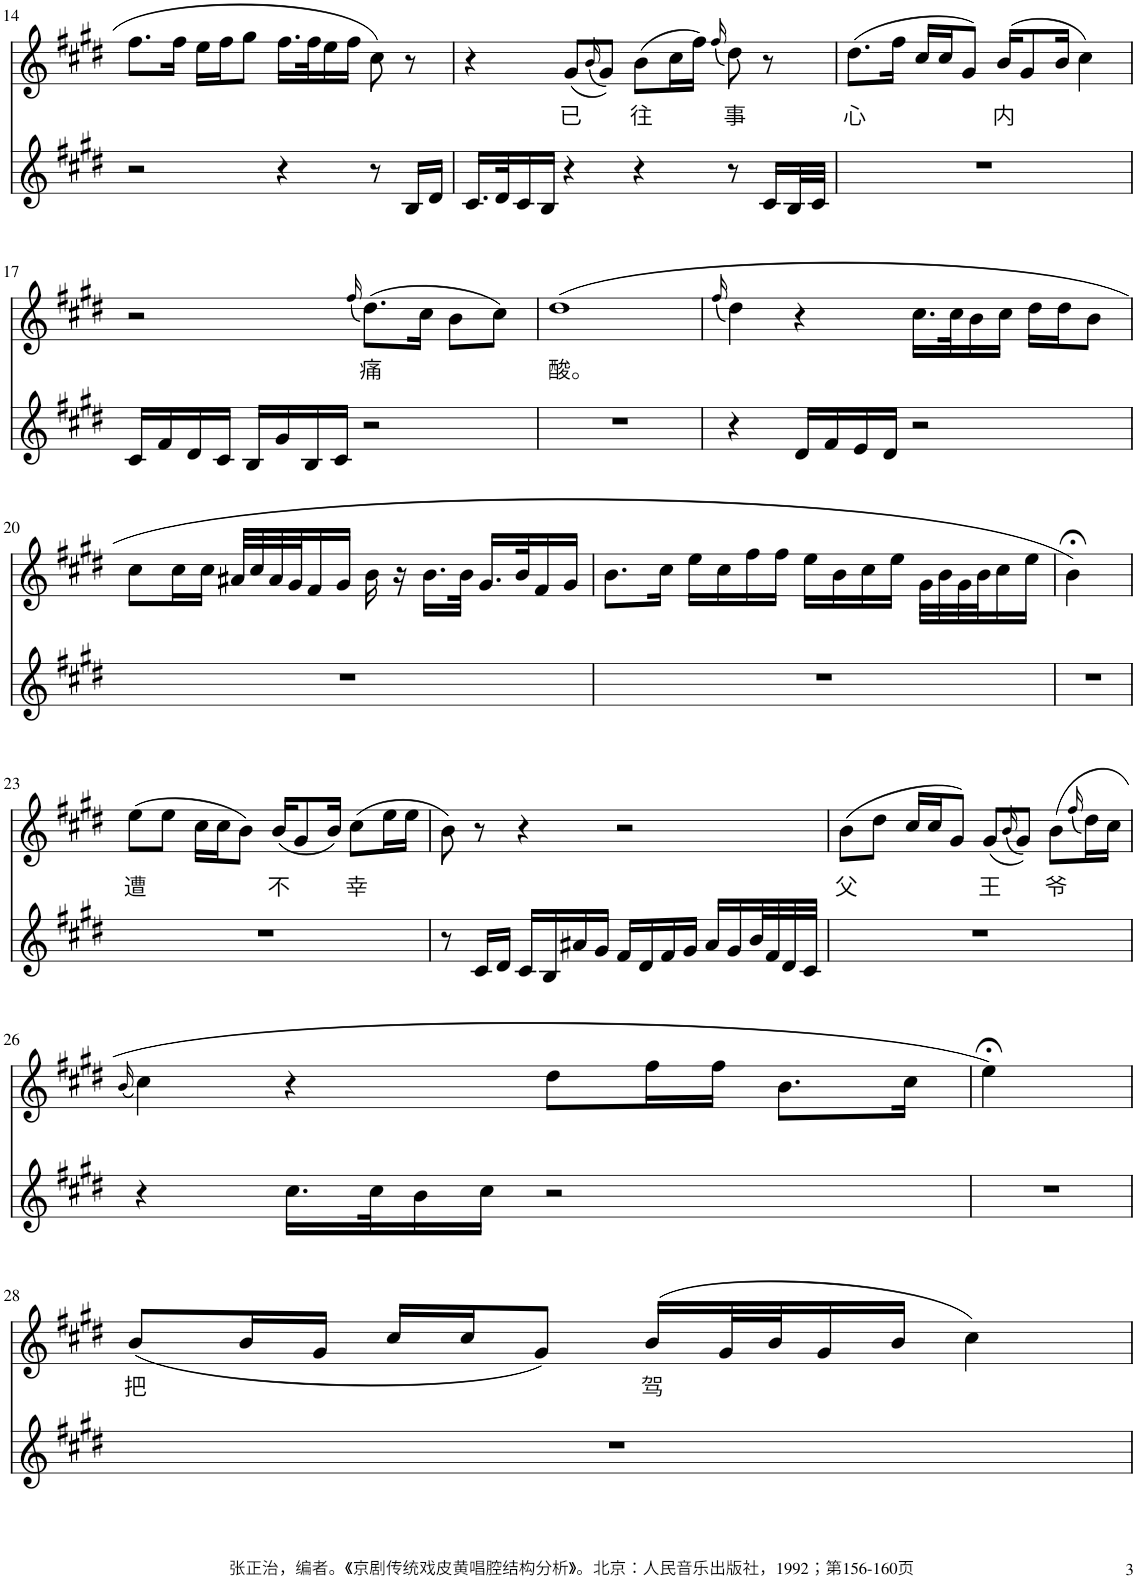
**kern	**kern	**text
*part2	*part1	*part1
*staff2	*staff1	*staff1
*I"Piano	*I"Piano	*
*I'Pno	*I'Pno	*
!!LO:PB:g=z
*clefG2	*clefG2	*
*k[f#c#g#d#]	*k[f#c#g#d#]	*
*M4/4	*M4/4	*
=14	=14	=14
2r	8.ff#\L	.
.	16ff#\Jk	.
.	16ee\LL	.
.	16ff#\J	.
.	8gg#\J	.
4r	16.ff#\LL	.
.	32ff#\K	.
.	16ee\	.
.	16ff#\JJ	.
8r	8cc#\	.
16B/LL	8r	.
16d#/JJ	.	.
=15	=15	=15
16.c#/LL	4r	.
32d#/K	.	.
16c#/	.	.
16B/JJ	.	.
!	!	!LO:LY:b
4r	(8g#/L	已
.	(16qb/	.
.	8g#/J))	.
!	!	!LO:LY:b
4r	(8b\L	往
.	16cc#\L	.
.	16ff#\JJ)	.
.	(16qff#/	.
!	!	!LO:LY:b
8r	8dd#\)	事
16c#/LL	8r	.
32B/L	.	.
32c#/JJJ	.	.
=16	=16	=16
!	!	!LO:LY:b
1r	(8.dd#\L	心
.	16ff#\Jk	.
.	16cc#/LL	.
.	16cc#/J	.
.	8g#/J)	.
!	!	!LO:LY:b
.	(16b/KL	内
.	8g#/	.
.	16b/Jk	.
.	4cc#\)	.
!!LO:LB:g=z
=17	=17	=17
16c#/LL	2r	.
16f#/	.	.
16d#/	.	.
16c#/JJ	.	.
16B/LL	.	.
16g#/	.	.
16B/	.	.
16c#/JJ	.	.
.	(16qff#/	.
!	!	!LO:LY:b
2r	(8.dd#\L)	痛
.	16cc#\Jk	.
.	8b\L	.
.	8cc#\J)	.
=18	=18	=18
!	!	!LO:LY:b
1r	(1dd#	酸。
=19	=19	=19
.	(16qff#/	.
4r	4dd#\)	.
16d#/LL	4r	.
16f#/	.	.
16e/	.	.
16d#/JJ	.	.
2r	16.cc#\LL	.
.	32cc#\K	.
.	16b\	.
.	16cc#\JJ	.
.	16dd#\LL	.
.	16dd#\J	.
.	8b\J	.
!!LO:LB:g=z
=20	=20	=20
1r	8cc#\L	.
.	16cc#\L	.
.	16cc#\JJ	.
.	32a#X/LLL	.
.	32cc#/	.
.	32a#/	.
.	32g#/J	.
.	16f#/	.
.	16g#/JJ	.
.	16b\	.
.	16r	.
.	16.b\LL	.
.	32b\JJk	.
.	16.g#/LL	.
.	32b/K	.
.	16f#/	.
.	16g#/JJ	.
=21	=21	=21
1r	8.b\L	.
.	16cc#\Jk	.
.	16ee\LL	.
.	16cc#\	.
.	16ff#\	.
.	16ff#\JJ	.
.	16ee\LL	.
.	16b\	.
.	16cc#\	.
.	16ee\JJ	.
.	32g#\LLL	.
.	32b\	.
.	32g#\	.
.	32b\J	.
.	16cc#\	.
.	16ee\JJ	.
=22	=22	=22
1r	4b;<\)	.
.	2.ryy	.
!!LO:LB:g=z
=23	=23	=23
!	!	!LO:LY:b
1r	(8ee\L	遭
.	8ee\J	.
.	16cc#\LL	.
.	16cc#\J	.
.	8b\J)	.
!	!	!LO:LY:b
.	(16b/KL	不
.	8g#/	.
.	16b/Jk)	.
!	!	!LO:LY:b
.	(8cc#\L	幸
.	16ee\L	.
.	16ee\JJ	.
=24	=24	=24
8r	8b\)	.
16c#/LL	8r	.
16d#/JJ	.	.
16c#/LL	4r	.
16B/	.	.
16a#X/	.	.
16g#/JJ	.	.
16f#/LL	2r	.
16d#/	.	.
16f#/	.	.
16g#/JJ	.	.
16a#/LL	.	.
16g#/	.	.
32b/L	.	.
32f#/	.	.
32d#/	.	.
32c#/JJJ	.	.
=25	=25	=25
!	!	!LO:LY:b
1r	(8b\L	父
.	8dd#\J	.
.	16cc#/LL	.
.	16cc#/J	.
.	8g#/J)	.
!	!	!LO:LY:b
.	(8g#/L	王
.	(16qb/	.
.	8g#/J))	.
!	!	!LO:LY:b
.	(8b\L	爷
.	(16qff#/	.
.	16dd#\L)	.
.	16cc#\JJ	.
!!LO:LB:g=z
=26	=26	=26
.	(16qb/	.
4r	4cc#\)	.
16.cc#\LL	4r	.
32cc#\K	.	.
16b\	.	.
16cc#\JJ	.	.
2r	8dd#\L	.
.	16ff#\L	.
.	16ff#\JJ	.
.	8.b\L	.
.	16cc#\Jk	.
=27	=27	=27
1r	4ee;<\)	.
.	2.ryy	.
!!LO:LB:g=z
=28	=28	=28
!	!	!LO:LY:b
1r	(8b/L	把
.	16b/L	.
.	16g#/JJ	.
.	16cc#/LL	.
.	16cc#/J	.
.	8g#/J)	.
!	!	!LO:LY:b
.	(16b/LL	驾
.	32g#/L	.
.	32b/J	.
.	16g#/	.
.	16b/JJ	.
.	4cc#\)	.
=	=	=
*-	*-	*-
